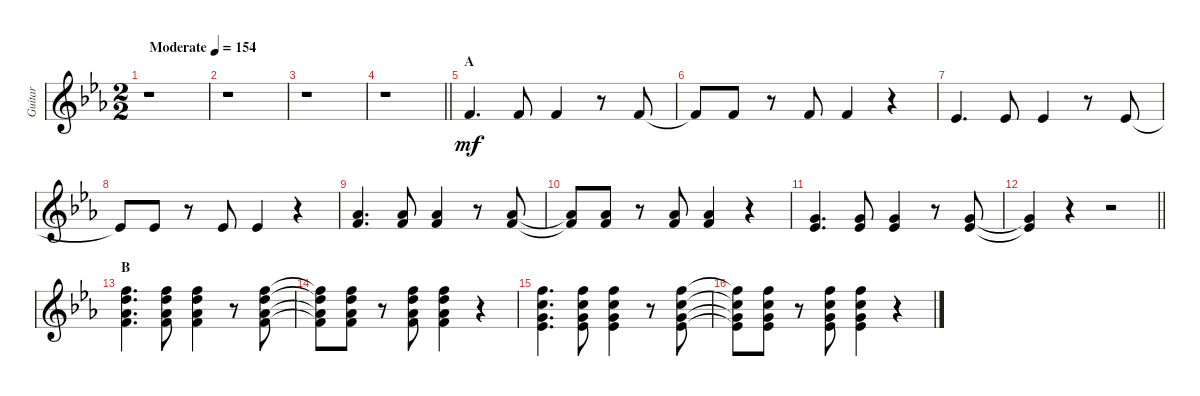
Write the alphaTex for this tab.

\track ("Guitar" "Guitar") {instrument electricguitarjazz}
\staff {score}
\tuning (E4 B3 G3 D3 A2 E2) {hide}
\ts (2 2)
\tempo (154 "Moderate")
\clef g2
\ks eb
r.1{dy mf instrument electricguitarjazz} |
r.1 |
r.1 |
\barLineRight lightlight
r.1 |
\section ("" "A")
3.4.4{d} 3.4.8 3.4.4 r.8 3.4.8 |
3.4{t}.8 3.4.8 r.8 3.4.8 3.4.4 r.4 |
1.4.4{d} 1.4.8 1.4.4 r.8 1.4.8 |
1.4{t}.8 1.4.8 r.8 1.4.8 1.4.4 r.4 |
(1.3 3.4).4{d} (1.3 3.4).8 (1.3 3.4).4 r.8 (1.3 3.4).8 |
(1.3{t} 3.4{t}).8 (1.3 3.4).8 r.8 (1.3 3.4).8 (1.3 3.4).4 r.4 |
(0.3 1.4).4{d} (0.3 1.4).8 (0.3 1.4).4 r.8 (0.3 1.4).8 |
\barLineRight lightlight
(0.3{t} 1.4{t}).4 r.4 r.2 |
\section ("" "B")
(1.1 3.2 1.3 3.4).4{d} (1.1 3.2 1.3 3.4).8 (1.1 3.2 1.3 3.4).4 r.8 (1.1 3.2 1.3 3.4).8 |
(1.1{t} 3.2{t} 1.3{t} 3.4{t}).8 (1.1 3.2 1.3 3.4).8 r.8 (1.1 3.2 1.3 3.4).8 (1.1 3.2 1.3 3.4).4 r.4 |
(1.1 1.2 0.3 1.4).4{d} (1.1 1.2 0.3 1.4).8 (1.1 1.2 0.3 1.4).4 r.8 (1.1 1.2 0.3 1.4).8 |
(1.1{t} 1.2{t} 0.3{t} 1.4{t}).8 (1.1 1.2 0.3 1.4).8 r.8 (1.1 1.2 0.3 1.4).8 (1.1 1.2 0.3 1.4).4 r.4
